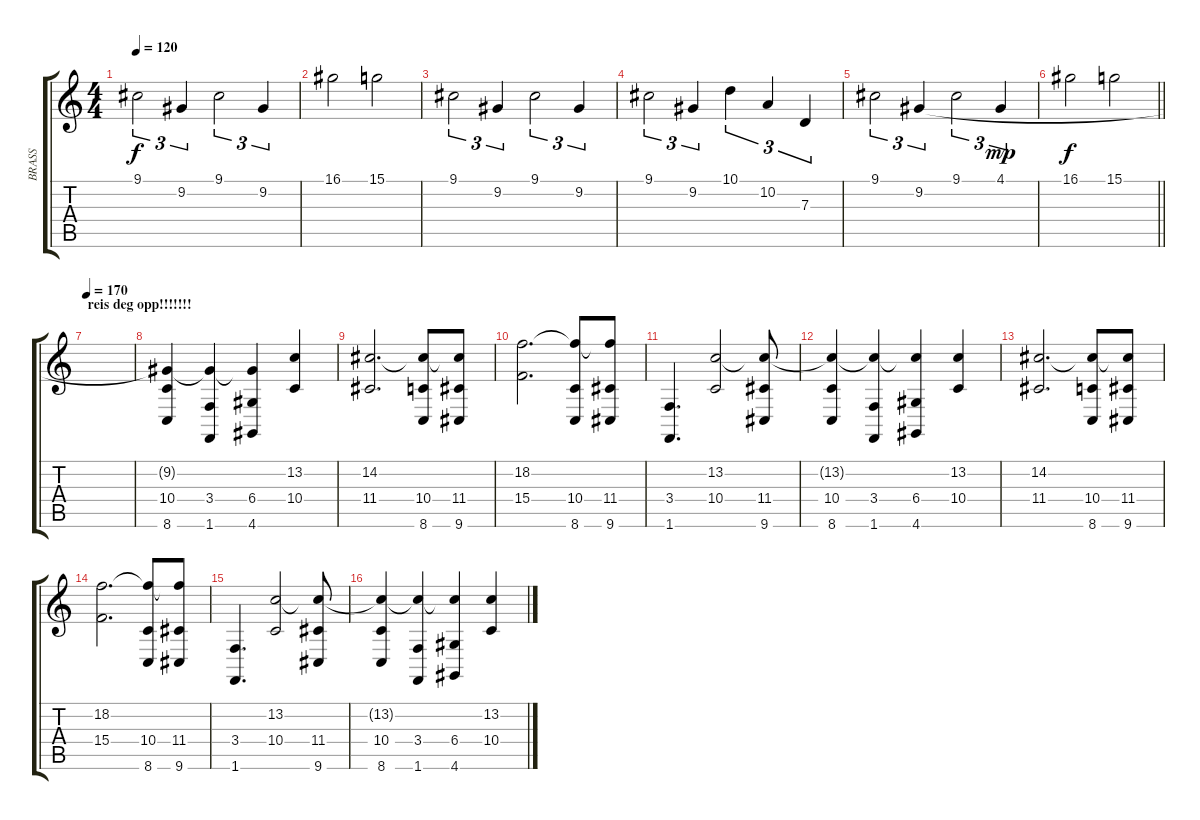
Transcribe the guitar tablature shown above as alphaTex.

\track ("BRASS" "BRASS") {instrument brasssection}
\staff {score tabs}
\tuning (E4 B3 G3 D3 A2 E2) {hide}
\ts (4 4)
\tempo 120
\clef g2
\ks c
9.1.2{tu (3 2) dy f} 9.2.4{tu (3 2)} 9.1.2{tu (3 2)} 9.2.4{tu (3 2)} |
16.1.2 15.1.2 |
9.1.2{tu (3 2)} 9.2.4{tu (3 2)} 9.1.2{tu (3 2)} 9.2.4{tu (3 2)} |
9.1.2{tu (3 2)} 9.2.4{tu (3 2)} 10.1.4{tu (3 2)} 10.2.4{tu (3 2)} 7.3.4{tu (3 2)} |
9.1.2{tu (3 2)} 9.2.4{tu (3 2)} 9.1.2{tu (3 2)} 4.1.4{tu (3 2) dy mp} |
\barLineRight lightlight
16.1.2{dy f} 15.1.2 |
\section ("" "reis deg opp!!!!!!!")
\tempo 170
|
(9.2{t} 10.4 8.6).4 (9.2{t} 3.4 1.6).4 (9.2{t} 6.4 4.6).4 (13.2 10.4).4 |
(14.2 11.4).2{d} (14.2{t} 10.4 8.6).8 (14.2{t} 11.4 9.6).8 |
(18.2 15.4).2{d} (18.2{t} 10.4 8.6).8 (18.2{t} 11.4 9.6).8 |
(3.4 1.6).4{d} (13.2 10.4).2 (13.2{t} 11.4 9.6).8 |
(13.2{t} 10.4 8.6).4 (13.2{t} 3.4 1.6).4 (13.2{t} 6.4 4.6).4 (13.2 10.4).4 |
(14.2 11.4).2{d} (14.2{t} 10.4 8.6).8 (14.2{t} 11.4 9.6).8 |
(18.2 15.4).2{d} (18.2{t} 10.4 8.6).8 (18.2{t} 11.4 9.6).8 |
(3.4 1.6).4{d} (13.2 10.4).2 (13.2{t} 11.4 9.6).8 |
(13.2{t} 10.4 8.6).4 (13.2{t} 3.4 1.6).4 (13.2{t} 6.4 4.6).4 (13.2 10.4).4
